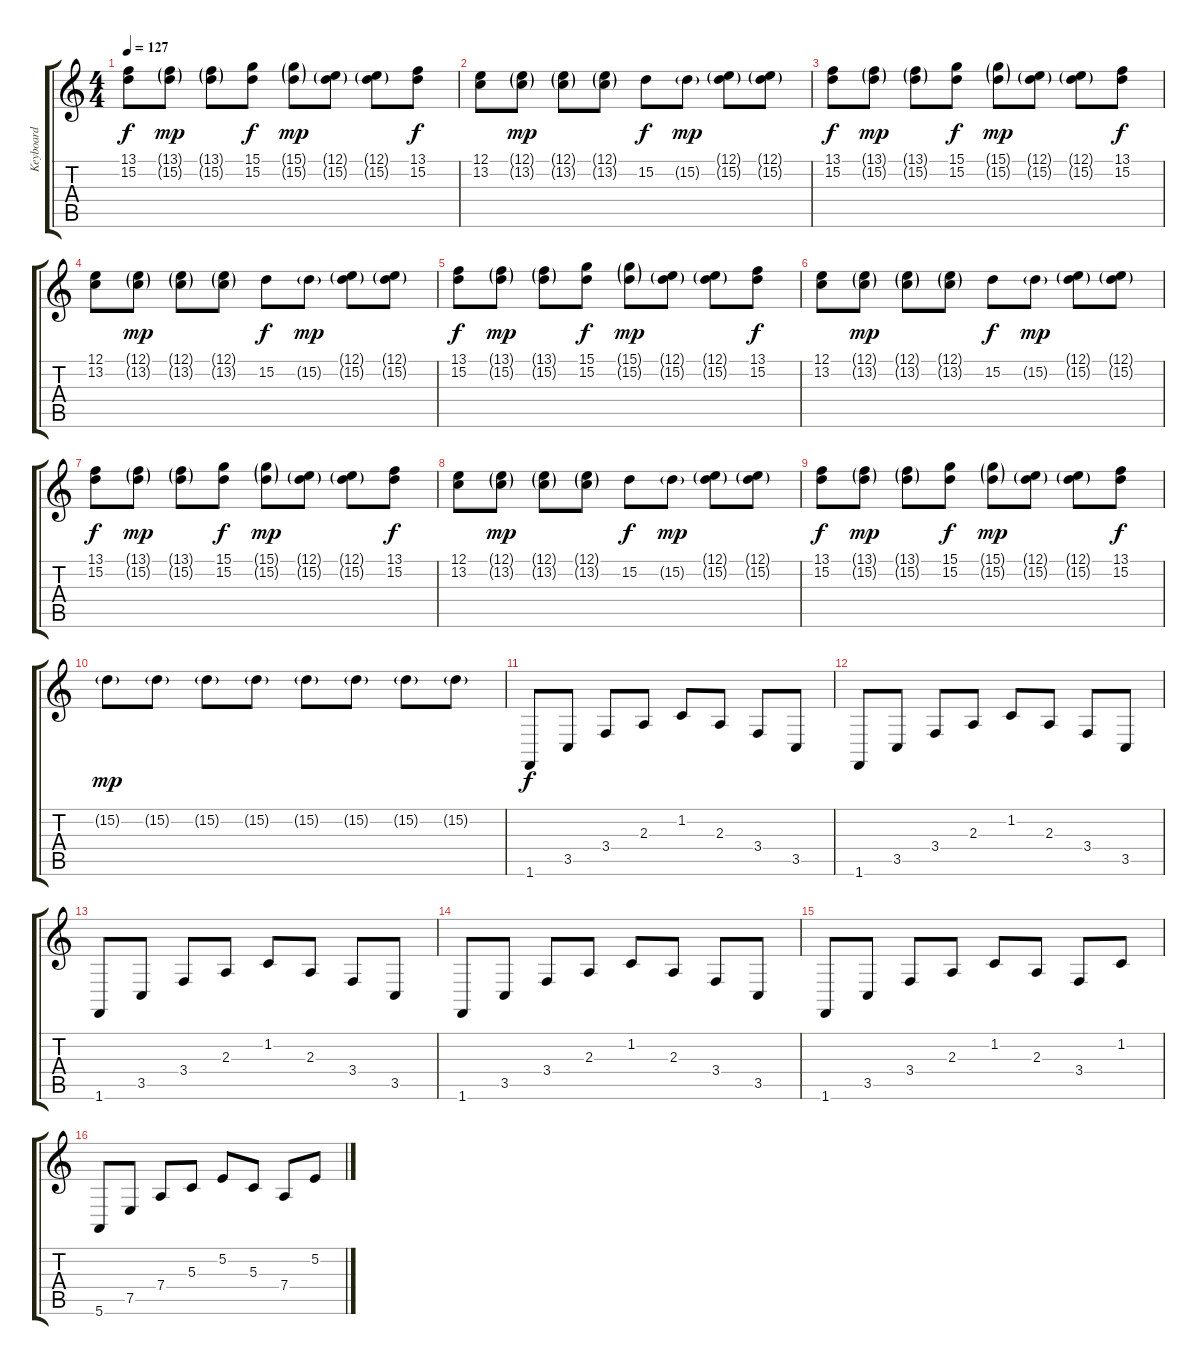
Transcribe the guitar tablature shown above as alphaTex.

\track ("Keyboard" "Keyboard") {instrument electricgrandpiano}
\staff {score tabs}
\tuning (E4 B3 G3 D3 A2 E2) {hide}
\ts (4 4)
\tempo 127
\clef g2
\ks c
(13.1 15.2).8{dy f instrument electricgrandpiano} (13.1{g} 15.2{g}).8{dy mp} (13.1{g} 15.2{g}).8 (15.1 15.2).8{dy f} (15.1{g} 15.2{g}).8{dy mp} (12.1{g} 15.2{g}).8 (12.1{g} 15.2{g}).8 (13.1 15.2).8{dy f} |
(12.1 13.2).8 (12.1{g} 13.2{g}).8{dy mp} (12.1{g} 13.2{g}).8 (12.1{g} 13.2{g}).8 15.2.8{dy f} 15.2{g}.8{dy mp} (12.1{g} 15.2{g}).8 (12.1{g} 15.2{g}).8 |
(13.1 15.2).8{dy f} (13.1{g} 15.2{g}).8{dy mp} (13.1{g} 15.2{g}).8 (15.1 15.2).8{dy f} (15.1{g} 15.2{g}).8{dy mp} (12.1{g} 15.2{g}).8 (12.1{g} 15.2{g}).8 (13.1 15.2).8{dy f} |
(12.1 13.2).8 (12.1{g} 13.2{g}).8{dy mp} (12.1{g} 13.2{g}).8 (12.1{g} 13.2{g}).8 15.2.8{dy f} 15.2{g}.8{dy mp} (12.1{g} 15.2{g}).8 (12.1{g} 15.2{g}).8 |
(13.1 15.2).8{dy f} (13.1{g} 15.2{g}).8{dy mp} (13.1{g} 15.2{g}).8 (15.1 15.2).8{dy f} (15.1{g} 15.2{g}).8{dy mp} (12.1{g} 15.2{g}).8 (12.1{g} 15.2{g}).8 (13.1 15.2).8{dy f} |
(12.1 13.2).8 (12.1{g} 13.2{g}).8{dy mp} (12.1{g} 13.2{g}).8 (12.1{g} 13.2{g}).8 15.2.8{dy f} 15.2{g}.8{dy mp} (12.1{g} 15.2{g}).8 (12.1{g} 15.2{g}).8 |
(13.1 15.2).8{dy f} (13.1{g} 15.2{g}).8{dy mp} (13.1{g} 15.2{g}).8 (15.1 15.2).8{dy f} (15.1{g} 15.2{g}).8{dy mp} (12.1{g} 15.2{g}).8 (12.1{g} 15.2{g}).8 (13.1 15.2).8{dy f} |
(12.1 13.2).8 (12.1{g} 13.2{g}).8{dy mp} (12.1{g} 13.2{g}).8 (12.1{g} 13.2{g}).8 15.2.8{dy f} 15.2{g}.8{dy mp} (12.1{g} 15.2{g}).8 (12.1{g} 15.2{g}).8 |
(13.1 15.2).8{dy f} (13.1{g} 15.2{g}).8{dy mp} (13.1{g} 15.2{g}).8 (15.1 15.2).8{dy f} (15.1{g} 15.2{g}).8{dy mp} (12.1{g} 15.2{g}).8 (12.1{g} 15.2{g}).8 (13.1 15.2).8{dy f} |
15.2{g}.8{dy mp} 15.2{g}.8 15.2{g}.8 15.2{g}.8 15.2{g}.8 15.2{g}.8 15.2{g}.8 15.2{g}.8 |
1.6.8{dy f volume 6} 3.5.8 3.4.8 2.3.8 1.2.8 2.3.8 3.4.8 3.5.8 |
1.6.8{volume 6} 3.5.8 3.4.8 2.3.8 1.2.8 2.3.8 3.4.8 3.5.8 |
1.6.8{volume 6} 3.5.8 3.4.8 2.3.8 1.2.8 2.3.8 3.4.8 3.5.8 |
1.6.8{volume 6} 3.5.8 3.4.8 2.3.8 1.2.8 2.3.8 3.4.8 3.5.8 |
1.6.8{volume 8} 3.5.8 3.4.8 2.3.8 1.2.8 2.3.8 3.4.8 1.2.8 |
5.6.8 7.5.8 7.4.8 5.3.8 5.2.8 5.3.8 7.4.8 5.2.8
